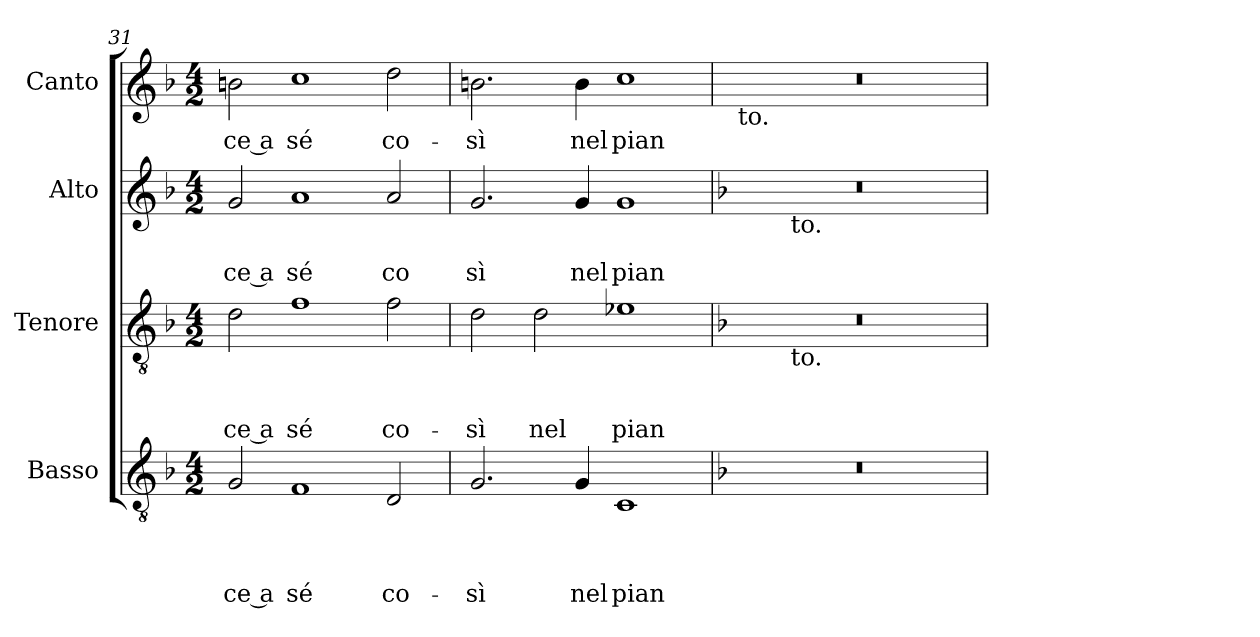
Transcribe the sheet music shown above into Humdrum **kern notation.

**kern	**text	**text	**text	**text	**kern	**text	**text	**text	**kern	**text	**text	**kern	**text
*part4	*part4	*part4	*part4	*part4	*part3	*part3	*part3	*part3	*part2	*part2	*part2	*part1	*part1
*staff4	*staff4	*staff4	*staff4	*staff4	*staff3	*staff3	*staff3	*staff3	*staff2	*staff2	*staff2	*staff1	*staff1
*I"Basso	*	*	*	*	*I"Tenore	*	*	*	*I"Alto	*	*	*I"Canto	*
*clefGv2	*	*	*	*	*clefGv2	*	*	*	*clefG2	*	*	*clefG2	*
*	*	*	*	*	*ITrd-3c-5	*	*	*	*ITrd-3c-5	*	*	*ITrd-3c-5	*
*k[b-]	*	*	*	*	*k[b-e-]	*	*	*	*k[b-e-]	*	*	*k[b-e-]	*
*F:	*	*	*	*	*B-:	*	*	*	*B-:	*	*	*B-:	*
*M4/2	*	*	*	*	*M4/2	*	*	*	*M4/2	*	*	*M4/2	*
=31	=31	=31	=31	=31	=31	=31	=31	=31	=31	=31	=31	=31	=31
!	!	!	!	!LO:LY:b:rj	!	!	!	!LO:LY:b:rj	!	!	!LO:LY:b:rj	!	!LO:LY:b:rj
2G/	.	.	.	-ce a	2g\	.	.	-ce a	2cc/	.	ce a	2een\	-ce a
!	!	!	!	!LO:LY:b	!	!	!	!LO:LY:b	!	!	!LO:LY:b	!	!LO:LY:b
1F	.	.	.	sé	1b-	.	.	sé	1dd	.	sé	1ff	sé
!	!	!	!	!LO:LY:b	!	!	!	!LO:LY:b	!	!	!LO:LY:b	!	!LO:LY:b
2D/	.	.	.	co-	2b-\	.	.	co-	2dd/	.	co	2gg\	co-
=32	=32	=32	=32	=32	=32	=32	=32	=32	=32	=32	=32	=32	=32
!	!	!	!	!LO:LY:b	!	!	!	!LO:LY:b	!	!	!LO:LY:b	!	!LO:LY:b
2.G/	.	.	.	-sì	2g\	.	.	-sì	2.cc/	.	sì	2.een\	-sì
!	!	!	!	!	!	!	!	!LO:LY:b	!	!	!	!	!
.	.	.	.	.	2g\	.	.	nel	.	.	.	.	.
!	!	!	!	!LO:LY:b	!	!	!	!	!	!	!LO:LY:b	!	!LO:LY:b
4G/	.	.	.	nel	.	.	.	.	4cc/	.	nel	4ee\	nel
!	!	!	!	!LO:LY:b	!	!	!	!LO:LY:b	!	!	!LO:LY:b	!	!LO:LY:b
1C	.	.	.	pian-	1a-X	.	.	pian-	1cc	.	pian	1ff	pian-
=33	=33	=33	=33	=33	=33	=33	=33	=33	=33	=33	=33	=33	=33
*	*	*	*	*	*	*	*	*	*	*	*	*k[b-]	*
*	*	*	*	*	*	*	*	*	*	*	*	*F:	*
!	!	!	!	!	!	!	!	!	!	!	!	!LO:TX:b:t=to.	!
*	*	*	*	*	*^	*	*	*	*^	*	*	*	*
0r	.	.	.	.	0r	4ryy	.	.	.	0r	4ryy	.	.	0r	.
.	.	.	.	.	.	32ryy	.	.	.	.	32ryy	.	.	.	.
!	!	!	!	!	!	!	!	!	!	!	!LO:TX:b:t=to.	!	!	!	!
!	!	!	!	!	!	!LO:TX:b:t=to.	!	!	!	!	!	!	!	!	!
.	.	.	.	.	.	1ryy	.	.	.	.	1ryy	.	.	.	.
.	.	.	.	.	.	2ryy	.	.	.	.	2ryy	.	.	.	.
.	.	.	.	.	.	8..ryy	.	.	.	.	8..ryy	.	.	.	.
*	*	*	*	*	*v	*v	*	*	*	*	*	*	*	*	*
*	*	*	*	*	*	*	*	*	*v	*v	*	*	*	*
=	=	=	=	=	=	=	=	=	=	=	=	=	=
*-	*-	*-	*-	*-	*-	*-	*-	*-	*-	*-	*-	*-	*-
